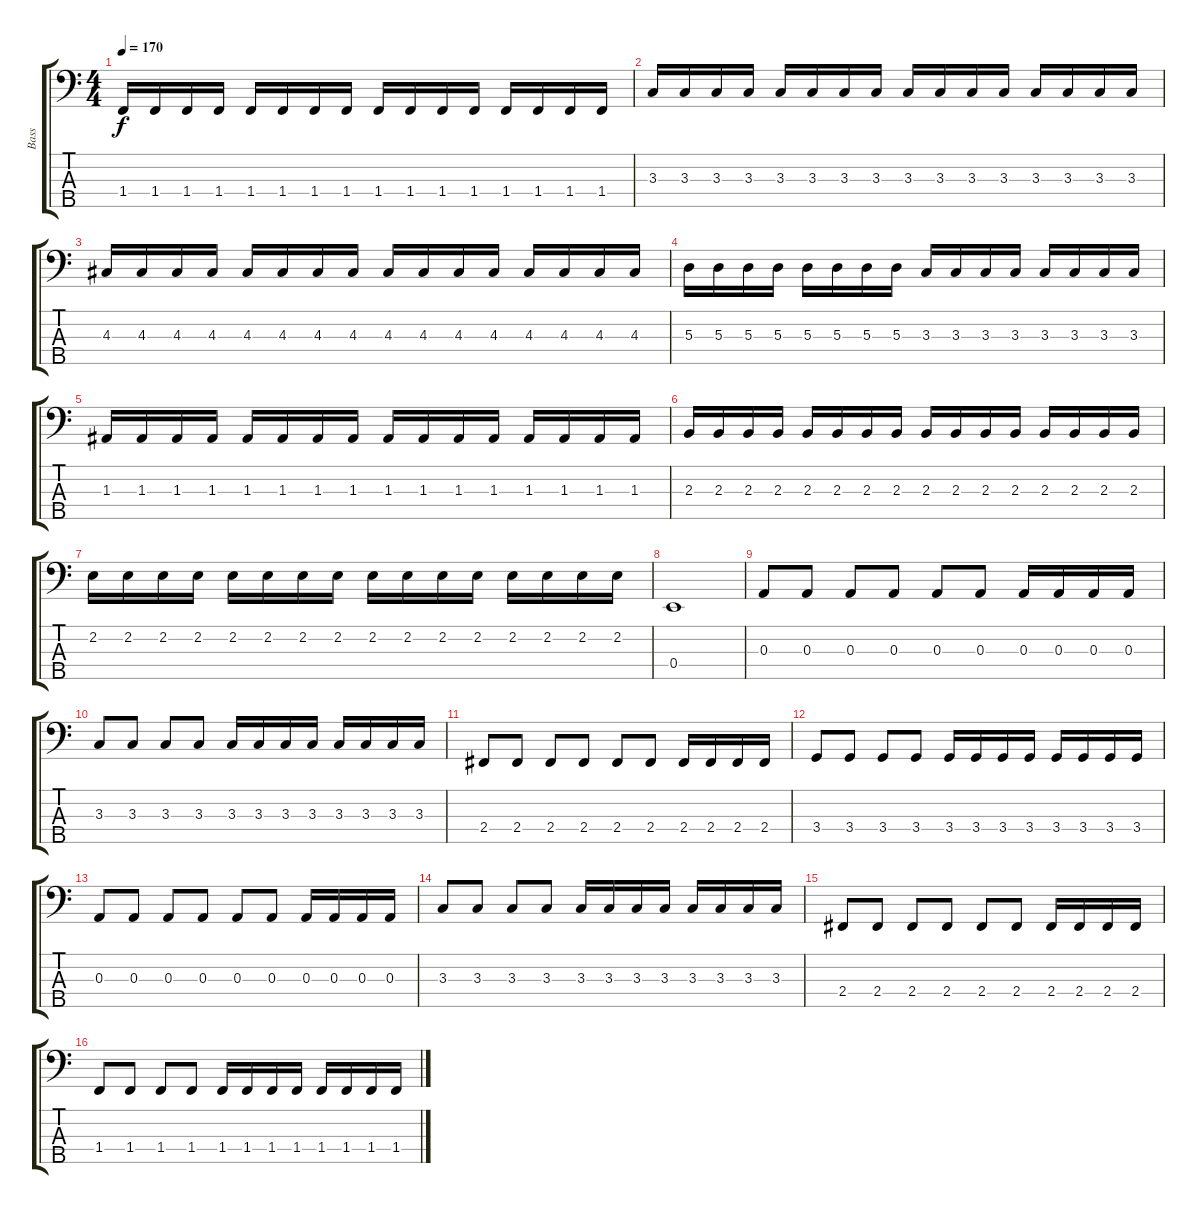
\track ("Bass" "Bass") {instrument fretlessbass}
\staff {score tabs}
\tuning (G2 D2 A1 E1 B0) {hide}
\ts (4 4)
\tempo 170
\clef f4
\ks c
1.4.16{dy f} 1.4.16 1.4.16 1.4.16 1.4.16 1.4.16 1.4.16 1.4.16 1.4.16 1.4.16 1.4.16 1.4.16 1.4.16 1.4.16 1.4.16 1.4.16 |
3.3.16 3.3.16 3.3.16 3.3.16 3.3.16 3.3.16 3.3.16 3.3.16 3.3.16 3.3.16 3.3.16 3.3.16 3.3.16 3.3.16 3.3.16 3.3.16 |
4.3.16 4.3.16 4.3.16 4.3.16 4.3.16 4.3.16 4.3.16 4.3.16 4.3.16 4.3.16 4.3.16 4.3.16 4.3.16 4.3.16 4.3.16 4.3.16 |
5.3.16 5.3.16 5.3.16 5.3.16 5.3.16 5.3.16 5.3.16 5.3.16 3.3.16 3.3.16 3.3.16 3.3.16 3.3.16 3.3.16 3.3.16 3.3.16 |
1.3.16 1.3.16 1.3.16 1.3.16 1.3.16 1.3.16 1.3.16 1.3.16 1.3.16 1.3.16 1.3.16 1.3.16 1.3.16 1.3.16 1.3.16 1.3.16 |
2.3.16 2.3.16 2.3.16 2.3.16 2.3.16 2.3.16 2.3.16 2.3.16 2.3.16 2.3.16 2.3.16 2.3.16 2.3.16 2.3.16 2.3.16 2.3.16 |
2.2.16 2.2.16 2.2.16 2.2.16 2.2.16 2.2.16 2.2.16 2.2.16 2.2.16 2.2.16 2.2.16 2.2.16 2.2.16 2.2.16 2.2.16 2.2.16 |
0.4.1 |
0.3.8 0.3.8 0.3.8 0.3.8 0.3.8 0.3.8 0.3.16 0.3.16 0.3.16 0.3.16 |
3.3.8 3.3.8 3.3.8 3.3.8 3.3.16 3.3.16 3.3.16 3.3.16 3.3.16 3.3.16 3.3.16 3.3.16 |
2.4.8 2.4.8 2.4.8 2.4.8 2.4.8 2.4.8 2.4.16 2.4.16 2.4.16 2.4.16 |
3.4.8 3.4.8 3.4.8 3.4.8 3.4.16 3.4.16 3.4.16 3.4.16 3.4.16 3.4.16 3.4.16 3.4.16 |
0.3.8 0.3.8 0.3.8 0.3.8 0.3.8 0.3.8 0.3.16 0.3.16 0.3.16 0.3.16 |
3.3.8 3.3.8 3.3.8 3.3.8 3.3.16 3.3.16 3.3.16 3.3.16 3.3.16 3.3.16 3.3.16 3.3.16 |
2.4.8 2.4.8 2.4.8 2.4.8 2.4.8 2.4.8 2.4.16 2.4.16 2.4.16 2.4.16 |
1.4.8 1.4.8 1.4.8 1.4.8 1.4.16 1.4.16 1.4.16 1.4.16 1.4.16 1.4.16 1.4.16 1.4.16
